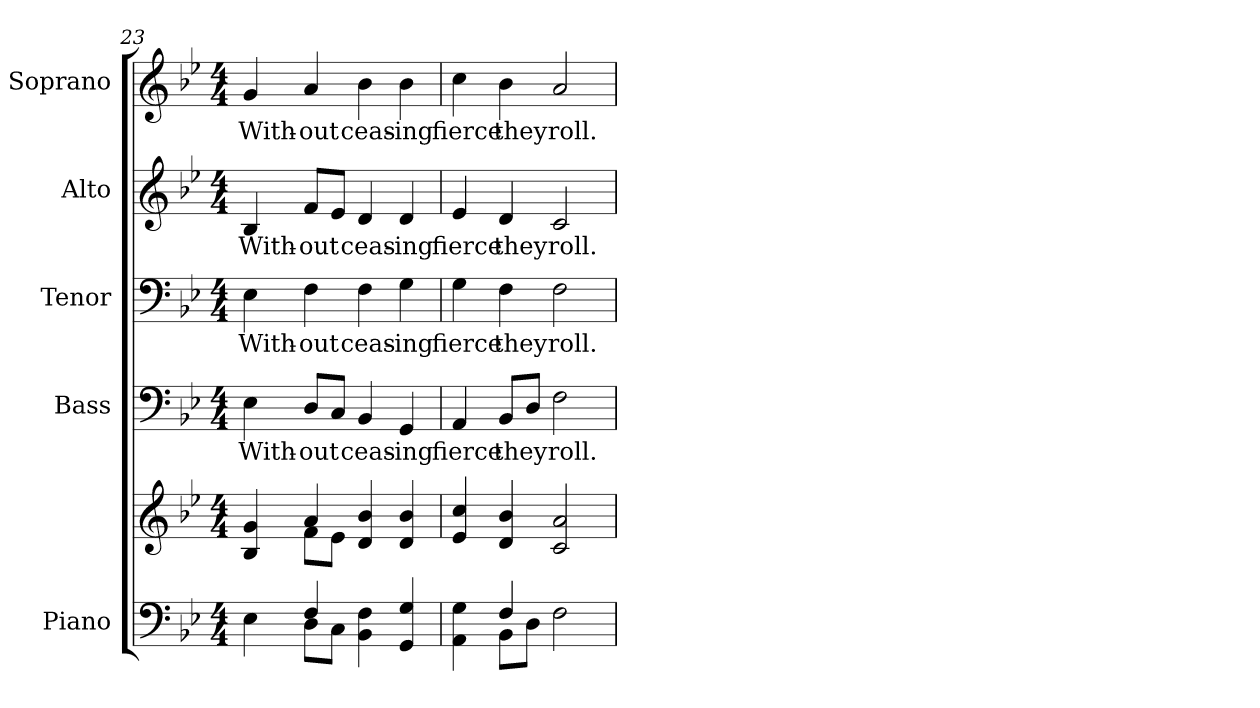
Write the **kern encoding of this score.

**kern	**kern	**kern	**text	**kern	**text	**kern	**text	**kern	**text
*part5	*part5	*part4	*part4	*part3	*part3	*part2	*part2	*part1	*part1
*staff6	*staff5	*staff4	*staff4	*staff3	*staff3	*staff2	*staff2	*staff1	*staff1
*I"Piano	*	*I"Bass	*	*I"Tenor	*	*I"Alto	*	*I"Soprano	*
*I'Pno.	*	*I'B.	*	*I'T.	*	*I'A.	*	*I'S.	*
*clefF4	*clefG2	*clefF4	*	*clefF4	*	*clefG2	*	*clefG2	*
*k[b-e-]	*k[b-e-]	*k[b-e-]	*	*k[b-e-]	*	*k[b-e-]	*	*k[b-e-]	*
*B-:	*B-:	*B-:	*	*B-:	*	*B-:	*	*B-:	*
*M4/4	*M4/4	*M4/4	*	*M4/4	*	*M4/4	*	*M4/4	*
=23	=23	=23	=23	=23	=23	=23	=23	=23	=23
*^	*^	*	*	*	*	*	*	*	*
!	!	!	!	!	!LO:LY:b:color=#000000	!	!	!	!	!	!
!	!	!	!	!	!	!	!LO:LY:b:color=#000000	!	!	!	!
!	!	!	!	!	!	!	!	!	!LO:LY:b:color=#000000	!	!
!	!	!	!	!	!	!	!	!	!	!	!LO:LY:b:color=#000000
4E-i\	4ryy	4B-i/ 4gi	4ryy	4E-i\	With-	4E-i\	With-	4B-i/	With-	4gi/	With-
!	!	!	!	!	!LO:LY:b:color=#000000	!	!	!	!	!	!
!	!	!	!	!	!	!	!LO:LY:b:color=#000000	!	!	!	!
!	!	!	!	!	!	!	!	!	!LO:LY:b:color=#000000	!	!
!	!	!	!	!	!	!	!	!	!	!	!LO:LY:b:color=#000000
4Fi/	8Di\L	4ai/	8fi\L	8Di/L	-out	4Fi\	-out	8fi/L	-out	4ai/	-out
.	8Ci\J	.	8e-i\J	8Ci/J	.	.	.	8e-i/J	.	.	.
!	!	!	!	!	!LO:LY:b:color=#000000	!	!	!	!	!	!
!	!	!	!	!	!	!	!LO:LY:b:color=#000000	!	!	!	!
!	!	!	!	!	!	!	!	!	!LO:LY:b:color=#000000	!	!
!	!	!	!	!	!	!	!	!	!	!	!LO:LY:b:color=#000000
4BB-i\ 4Fi	2ryy	4di/ 4b-i	2ryy	4BB-i/	ceas-	4Fi\	ceas-	4di/	ceas-	4b-i\	ceas-
!	!	!	!	!	!LO:LY:b:color=#000000	!	!	!	!	!	!
!	!	!	!	!	!	!	!LO:LY:b:color=#000000	!	!	!	!
!	!	!	!	!	!	!	!	!	!LO:LY:b:color=#000000	!	!
!	!	!	!	!	!	!	!	!	!	!	!LO:LY:b:color=#000000
4GGi/ 4Gi	.	4di/ 4b-i	.	4GGi/	-ing	4Gi\	-ing	4di/	-ing	4b-i\	-ing
*	*	*v	*v	*	*	*	*	*	*	*	*
=24	=24	=24	=24	=24	=24	=24	=24	=24	=24	=24
!	!	!	!	!LO:LY:b:color=#000000	!	!	!	!	!	!
!	!	!	!	!	!	!LO:LY:b:color=#000000	!	!	!	!
!	!	!	!	!	!	!	!	!LO:LY:b:color=#000000	!	!
!	!	!	!	!	!	!	!	!	!	!LO:LY:b:color=#000000
4AAi\ 4Gi	4ryy	4e-i/ 4cci	4AAi/	fierce	4Gi\	fierce	4e-i/	fierce	4cci\	fierce
!	!	!	!	!LO:LY:b:color=#000000	!	!	!	!	!	!
!	!	!	!	!	!	!LO:LY:b:color=#000000	!	!	!	!
!	!	!	!	!	!	!	!	!LO:LY:b:color=#000000	!	!
!	!	!	!	!	!	!	!	!	!	!LO:LY:b:color=#000000
4Fi/	8BB-i\L	4di/ 4b-i	8BB-i/L	they	4Fi\	they	4di/	they	4b-i\	they
.	8Di\J	.	8Di/J	.	.	.	.	.	.	.
!	!	!	!	!LO:LY:b:color=#000000	!	!	!	!	!	!
!	!	!	!	!	!	!LO:LY:b:color=#000000	!	!	!	!
!	!	!	!	!	!	!	!	!LO:LY:b:color=#000000	!	!
!	!	!	!	!	!	!	!	!	!	!LO:LY:b:color=#000000
2Fi\	2ryy	2ci/ 2ai	2Fi\	roll.	2Fi\	roll.	2ci/	roll.	2ai/	roll.
*v	*v	*	*	*	*	*	*	*	*	*
=	=	=	=	=	=	=	=	=	=
*-	*-	*-	*-	*-	*-	*-	*-	*-	*-
